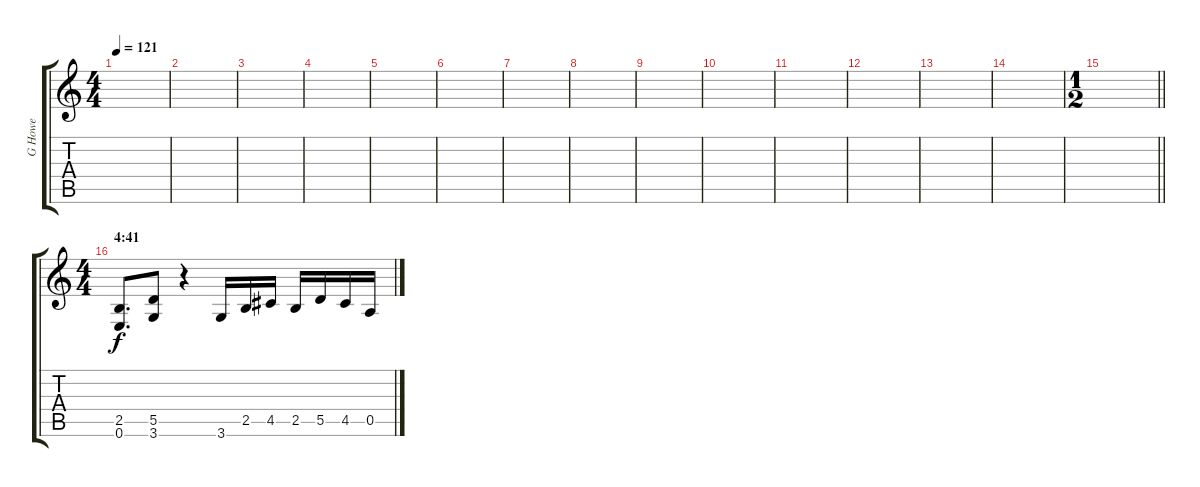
\track ("G Howe" "G Howe") {instrument distortionguitar}
\staff {score tabs}
\tuning (E4 B3 G3 D3 A2 E2) {hide}
\ts (4 4)
\tempo 121
\clef g2
\ks c
|
|
|
|
|
|
|
|
|
|
|
|
|
|
\ts (1 2)
\barLineRight lightlight
|
\ts (4 4)
\section ("" "4:41")
(2.5 0.6).8{d} (5.5 3.6).8 r.4 3.6.16 2.5.16 4.5.16 2.5.16 5.5.16 4.5.16 0.5.16
